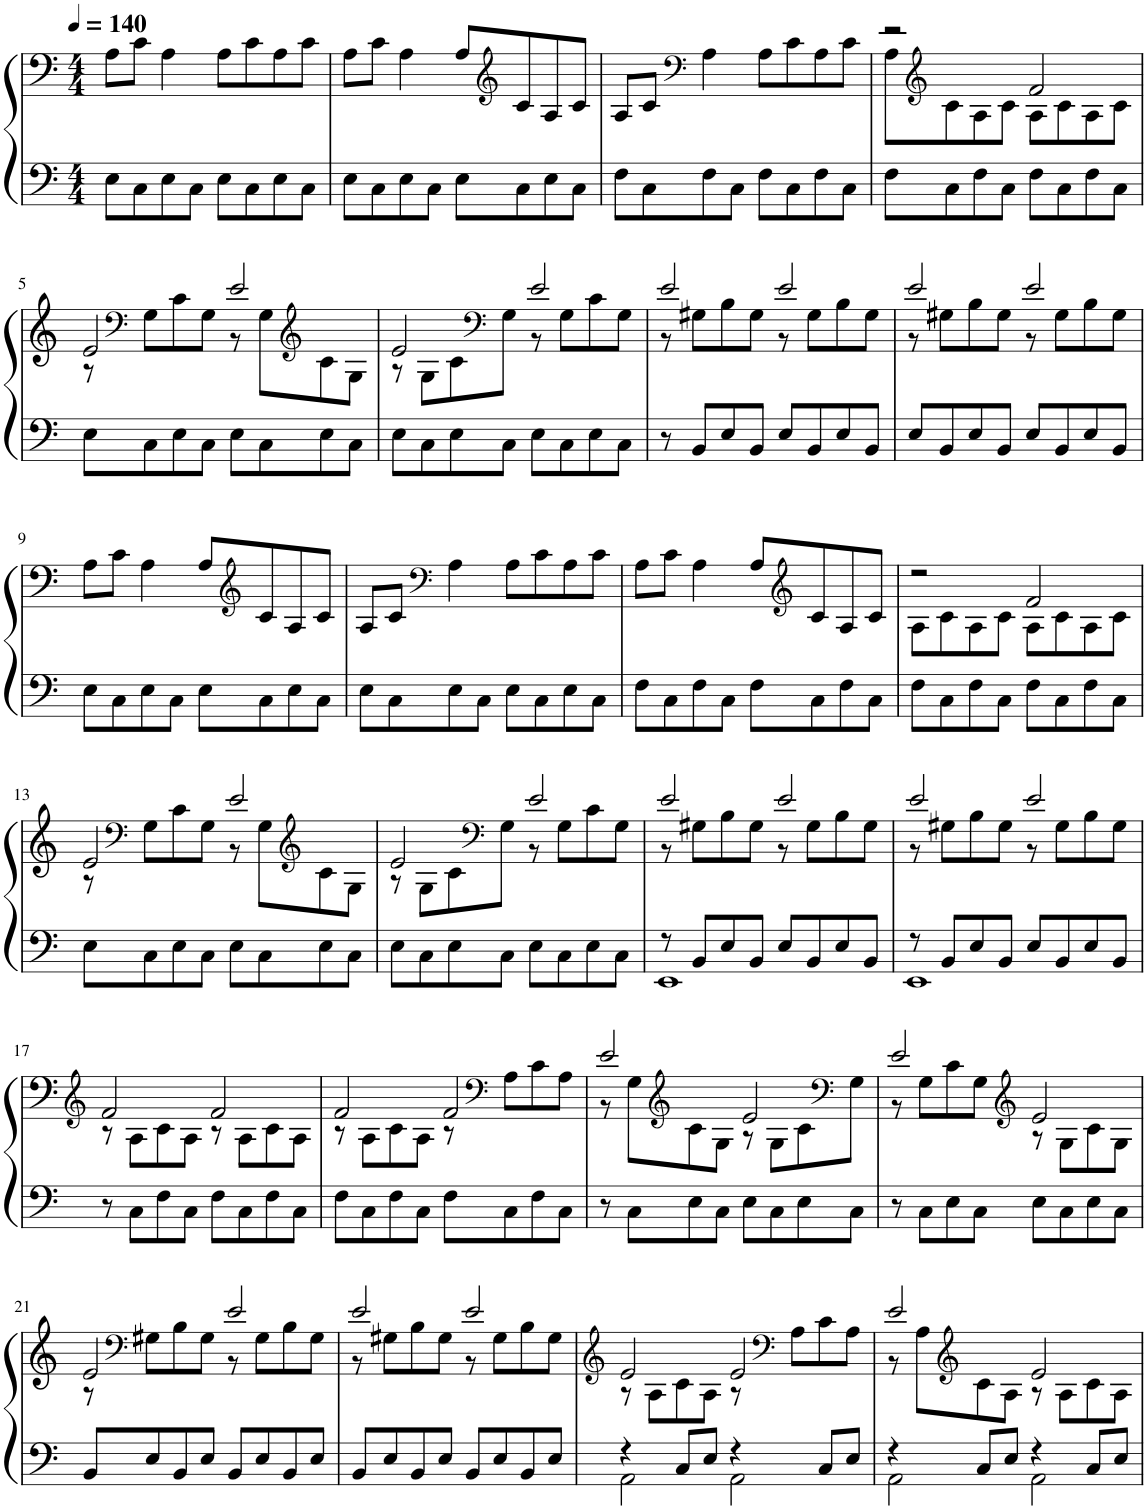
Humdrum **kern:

**kern	**kern
*part1	*part1
*staff2	*staff1
*I"Piano, Piano RH	*
*I'Pno.	*
*clefF4	*clefF4
*k[]	*k[]
*M4/4	*M4/4
*MM140	*MM140
=1	=1
8E\L	8A\L
8C\	8c\J
8E\	4A\
8C\J	.
8E\L	8A\L
8C\	8c\
8E\	8A\
8C\J	8c\J
=2	=2
8E\L	8A\L
8C\	8c\J
8E\	4A\
8C\J	.
8E\L	8A/L
*	*clefG2
8C\	8c/
8E\	8A/
8C\J	8c/J
=3	=3
8F\L	8A/L
8C\	8c/J
*	*clefF4
8F\	4A\
8C\J	.
8F\L	8A\L
8C\	8c\
8F\	8A\
8C\J	8c\J
=4	=4
*	*^
8F\L	2r	8A\L
*	*clefG2	*
8C\	.	8c\
8F\	.	8A\
8C\J	.	8c\J
8F\L	2f/	8A\L
8C\	.	8c\
8F\	.	8A\
8C\J	.	8c\J
!!LO:LB:g=z	!!
=5	=5	=5
8E\L	2e/	8r
*	*clefF4	*
8C\	.	8G\L
8E\	.	8c\
8C\J	.	8G\J
8E\L	2e/	8r
8C\	.	8G\L
*	*clefG2	*
8E\	.	8c\
8C\J	.	8G\J
=6	=6	=6
8E\L	2e/	8r
8C\	.	8G\L
8E\	.	8c\
*	*clefF4	*
8C\J	.	8G\J
8E\L	2e/	8r
8C\	.	8G\L
8E\	.	8c\
8C\J	.	8G\J
=7	=7	=7
8r	2e/	8r
8BB/L	.	8G#X\L
8E/	.	8B\
8BB/J	.	8G#\J
8E/L	2e/	8r
8BB/	.	8G#\L
8E/	.	8B\
8BB/J	.	8G#\J
=8	=8	=8
8E/L	2e/	8r
8BB/	.	8G#X\L
8E/	.	8B\
8BB/J	.	8G#\J
8E/L	2e/	8r
8BB/	.	8G#\L
8E/	.	8B\
8BB/J	.	8G#\J
*	*v	*v
!!LO:LB:g=z
=9	=9
8E\L	8A\L
8C\	8c\J
8E\	4A\
8C\J	.
8E\L	8A/L
*	*clefG2
8C\	8c/
8E\	8A/
8C\J	8c/J
=10	=10
8E\L	8A/L
8C\	8c/J
*	*clefF4
8E\	4A\
8C\J	.
8E\L	8A\L
8C\	8c\
8E\	8A\
8C\J	8c\J
=11	=11
8F\L	8A\L
8C\	8c\J
8F\	4A\
8C\J	.
8F\L	8A/L
*	*clefG2
8C\	8c/
8F\	8A/
8C\J	8c/J
=12	=12
*	*^
8F\L	2r	8A\L
8C\	.	8c\
8F\	.	8A\
8C\J	.	8c\J
8F\L	2f/	8A\L
8C\	.	8c\
8F\	.	8A\
8C\J	.	8c\J
!!LO:LB:g=z	!!
=13	=13	=13
8E\L	2e/	8r
*	*clefF4	*
8C\	.	8G\L
8E\	.	8c\
8C\J	.	8G\J
8E\L	2e/	8r
8C\	.	8G\L
*	*clefG2	*
8E\	.	8c\
8C\J	.	8G\J
=14	=14	=14
8E\L	2e/	8r
8C\	.	8G\L
8E\	.	8c\
*	*clefF4	*
8C\J	.	8G\J
8E\L	2e/	8r
8C\	.	8G\L
8E\	.	8c\
8C\J	.	8G\J
=15	=15	=15
*^	*	*
8r	1EE	2e/	8r
8BB/L	.	.	8G#X\L
8E/	.	.	8B\
8BB/J	.	.	8G#\J
8E/L	.	2e/	8r
8BB/	.	.	8G#\L
8E/	.	.	8B\
8BB/J	.	.	8G#\J
=16	=16	=16	=16
8r	1EE	2e/	8r
8BB/L	.	.	8G#X\L
8E/	.	.	8B\
8BB/J	.	.	8G#\J
8E/L	.	2e/	8r
8BB/	.	.	8G#\L
8E/	.	.	8B\
8BB/J	.	.	8G#\J
*v	*v	*	*
!!LO:LB:g=z	!!
=17	=17	=17
*	*clefG2	*
8r	2f/	8r
8C\L	.	8A\L
8F\	.	8c\
8C\J	.	8A\J
8F\L	2f/	8r
8C\	.	8A\L
8F\	.	8c\
8C\J	.	8A\J
=18	=18	=18
8F\L	2f/	8r
8C\	.	8A\L
8F\	.	8c\
8C\J	.	8A\J
8F\L	2f/	8r
*	*clefF4	*
8C\	.	8A\L
8F\	.	8c\
8C\J	.	8A\J
=19	=19	=19
8r	2e/	8r
8C\L	.	8G\L
*	*clefG2	*
8E\	.	8c\
8C\J	.	8G\J
8E\L	2e/	8r
8C\	.	8G\L
8E\	.	8c\
*	*clefF4	*
8C\J	.	8G\J
=20	=20	=20
8r	2e/	8r
8C\L	.	8G\L
8E\	.	8c\
8C\J	.	8G\J
*	*clefG2	*
8E\L	2e/	8r
8C\	.	8G\L
8E\	.	8c\
8C\J	.	8G\J
!!LO:LB:g=z	!!
=21	=21	=21
8BB/L	2e/	8r
*	*clefF4	*
8E/	.	8G#X\L
8BB/	.	8B\
8E/J	.	8G#\J
8BB/L	2e/	8r
8E/	.	8G#\L
8BB/	.	8B\
8E/J	.	8G#\J
=22	=22	=22
8BB/L	2e/	8r
8E/	.	8G#X\L
8BB/	.	8B\
8E/J	.	8G#\J
8BB/L	2e/	8r
8E/	.	8G#\L
8BB/	.	8B\
8E/J	.	8G#\J
=23	=23	=23
*	*clefG2	*
*^	*	*
4r	2AA\	2e/	8r
.	.	.	8A\L
8C/L	.	.	8c\
8E/J	.	.	8A\J
4r	2AA\	2e/	8r
*	*	*clefF4	*
.	.	.	8A\L
8C/L	.	.	8c\
8E/J	.	.	8A\J
=24	=24	=24	=24
4r	2AA\	2e/	8r
.	.	.	8A\L
*	*	*clefG2	*
8C/L	.	.	8c\
8E/J	.	.	8A\J
4r	2AA\	2e/	8r
.	.	.	8A\L
8C/L	.	.	8c\
8E/J	.	.	8A\J
*v	*v	*	*
*	*v	*v
=	=
*-	*-
